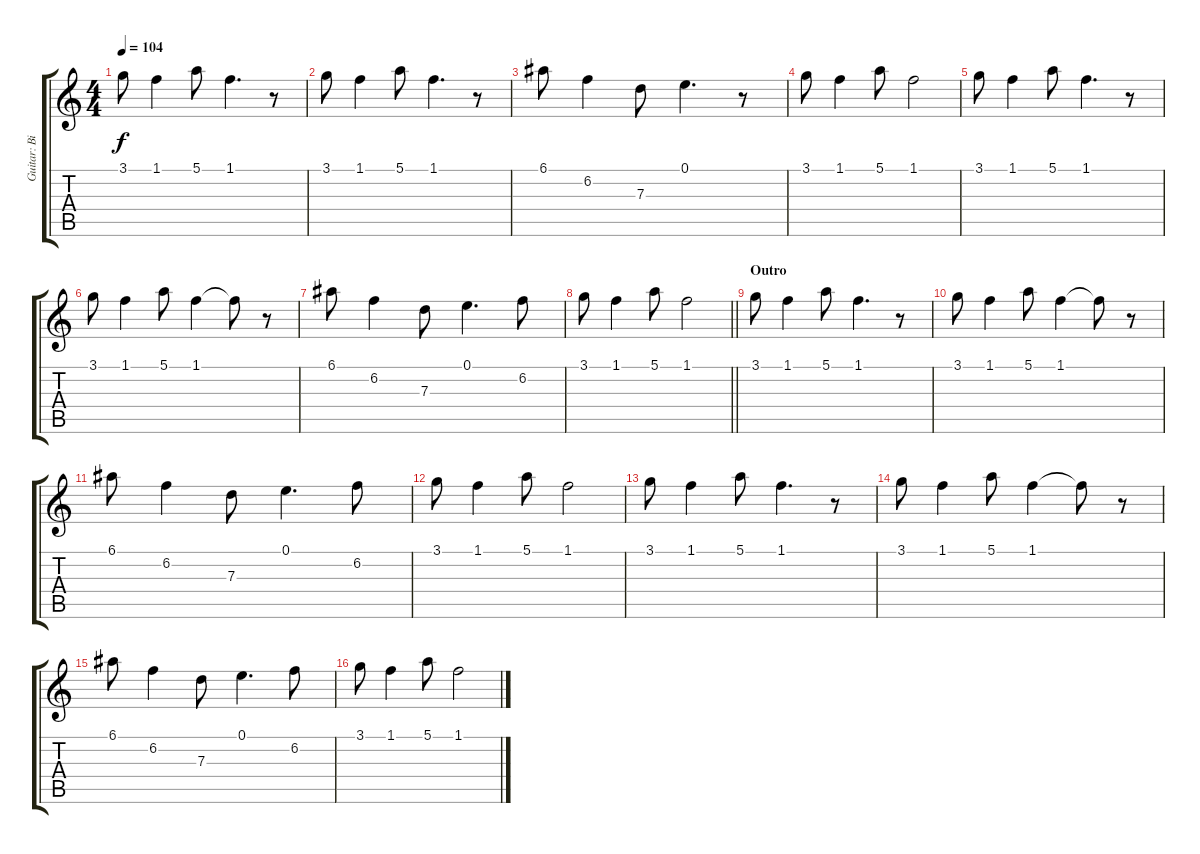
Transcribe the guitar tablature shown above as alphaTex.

\track ("Guitar: Billy Burnette" "Guitar: Bi") {instrument electricguitarjazz}
\staff {score tabs}
\tuning (E4 B3 G3 D3 A2 E2) {hide}
\ts (4 4)
\tempo 104
\clef g2
\ks c
3.1.8{dy f} 1.1.4 5.1.8 1.1.4{d} r.8 |
3.1.8 1.1.4 5.1.8 1.1.4{d} r.8 |
6.1.8 6.2.4 7.3.8 0.1.4{d} r.8 |
3.1.8 1.1.4 5.1.8 1.1.2 |
3.1.8 1.1.4 5.1.8 1.1.4{d} r.8 |
3.1.8 1.1.4 5.1.8 1.1.4 1.1{t}.8 r.8 |
6.1.8 6.2.4 7.3.8 0.1.4{d} 6.2.8 |
\barLineRight lightlight
3.1.8 1.1.4 5.1.8 1.1.2 |
\section ("" "Outro")
3.1.8 1.1.4 5.1.8 1.1.4{d} r.8 |
3.1.8 1.1.4 5.1.8 1.1.4 1.1{t}.8 r.8 |
6.1.8 6.2.4 7.3.8 0.1.4{d} 6.2.8 |
3.1.8 1.1.4 5.1.8 1.1.2 |
3.1.8 1.1.4 5.1.8 1.1.4{d} r.8 |
3.1.8 1.1.4 5.1.8 1.1.4 1.1{t}.8 r.8 |
6.1.8 6.2.4 7.3.8 0.1.4{d} 6.2.8 |
3.1.8 1.1.4 5.1.8 1.1.2
